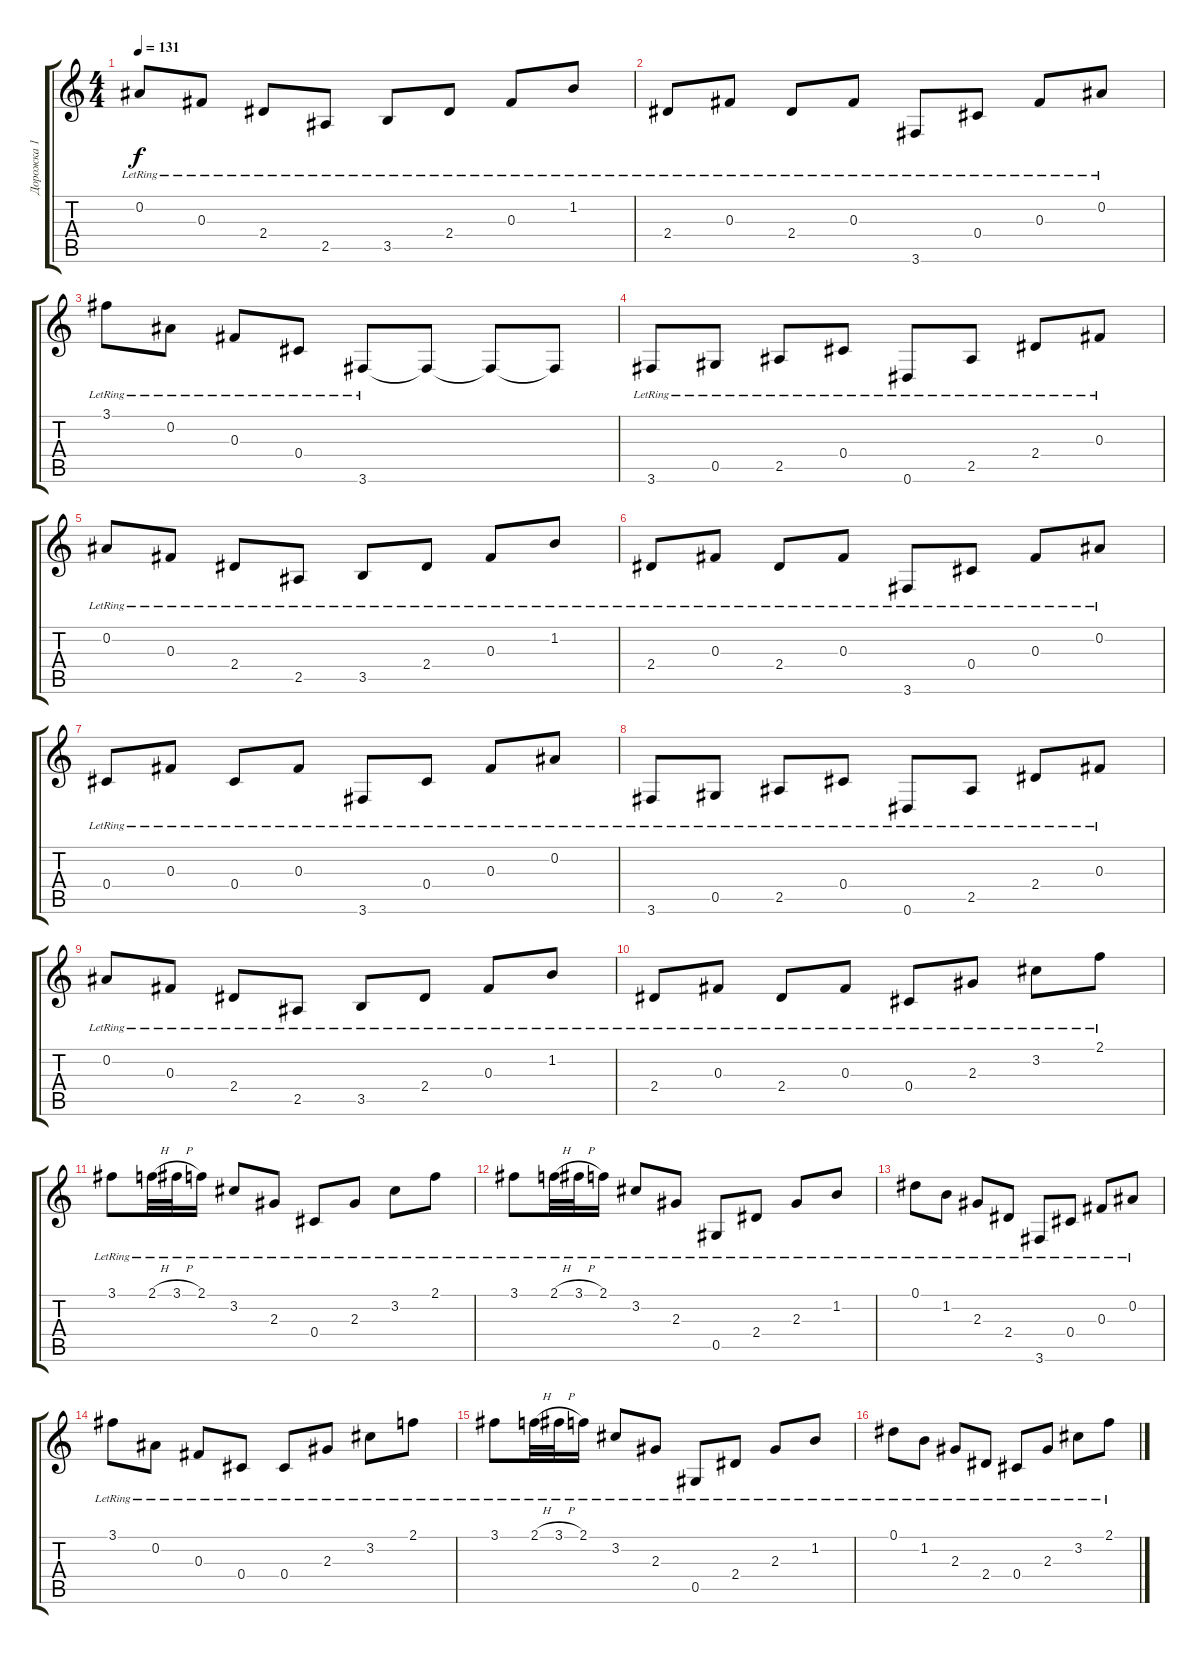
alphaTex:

\track ("Дорожка 1" "Дорожка 1") {instrument acousticguitarsteel}
\staff {score tabs}
\tuning (Eb4 Bb3 Gb3 Db3 Ab2 Eb2) {hide}
\ts (4 4)
\tempo 131
\clef g2
\ks c
0.2{lr}.8{dy f} 0.3{lr}.8 2.4{lr}.8 2.5{lr}.8 3.5{lr}.8 2.4{lr}.8 0.3{lr}.8 1.2{lr}.8 |
2.4{lr}.8 0.3{lr}.8 2.4{lr}.8 0.3{lr}.8 3.6{lr}.8 0.4{lr}.8 0.3{lr}.8 0.2{lr}.8 |
3.1{lr}.8 0.2{lr}.8 0.3{lr}.8 0.4{lr}.8 3.6{lr}.8 3.6{t}.8 3.6{t}.8 3.6{t}.8 |
3.6{lr}.8 0.5{lr}.8 2.5{lr}.8 0.4{lr}.8 0.6{lr}.8 2.5{lr}.8 2.4{lr}.8 0.3{lr}.8 |
0.2{lr}.8 0.3{lr}.8 2.4{lr}.8 2.5{lr}.8 3.5{lr}.8 2.4{lr}.8 0.3{lr}.8 1.2{lr}.8 |
2.4{lr}.8 0.3{lr}.8 2.4{lr}.8 0.3{lr}.8 3.6{lr}.8 0.4{lr}.8 0.3{lr}.8 0.2{lr}.8 |
0.4{lr}.8 0.3{lr}.8 0.4{lr}.8 0.3{lr}.8 3.6{lr}.8 0.4{lr}.8 0.3{lr}.8 0.2{lr}.8 |
3.6{lr}.8 0.5{lr}.8 2.5{lr}.8 0.4{lr}.8 0.6{lr}.8 2.5{lr}.8 2.4{lr}.8 0.3{lr}.8 |
0.2{lr}.8 0.3{lr}.8 2.4{lr}.8 2.5{lr}.8 3.5{lr}.8 2.4{lr}.8 0.3{lr}.8 1.2{lr}.8 |
2.4{lr}.8 0.3{lr}.8 2.4{lr}.8 0.3{lr}.8 0.4{lr}.8 2.3{lr}.8 3.2{lr}.8 2.1{lr}.8 |
3.1{lr}.8 2.1{h lr}.32 3.1{h lr}.32 2.1{lr}.16 3.2{lr}.8 2.3{lr}.8 0.4{lr}.8 2.3{lr}.8 3.2{lr}.8 2.1{lr}.8 |
3.1{lr}.8 2.1{h lr}.32 3.1{h lr}.32 2.1{lr}.16 3.2{lr}.8 2.3{lr}.8 0.5{lr}.8 2.4{lr}.8 2.3{lr}.8 1.2{lr}.8 |
0.1{lr}.8 1.2{lr}.8 2.3{lr}.8 2.4{lr}.8 3.6{lr}.8 0.4{lr}.8 0.3{lr}.8 0.2{lr}.8 |
3.1{lr}.8 0.2{lr}.8 0.3{lr}.8 0.4{lr}.8 0.4{lr}.8 2.3{lr}.8 3.2{lr}.8 2.1{lr}.8 |
3.1{lr}.8 2.1{h lr}.32 3.1{h lr}.32 2.1{lr}.16 3.2{lr}.8 2.3{lr}.8 0.5{lr}.8 2.4{lr}.8 2.3{lr}.8 1.2{lr}.8 |
0.1{lr}.8 1.2{lr}.8 2.3{lr}.8 2.4{lr}.8 0.4{lr}.8 2.3{lr}.8 3.2{lr}.8 2.1{lr}.8
